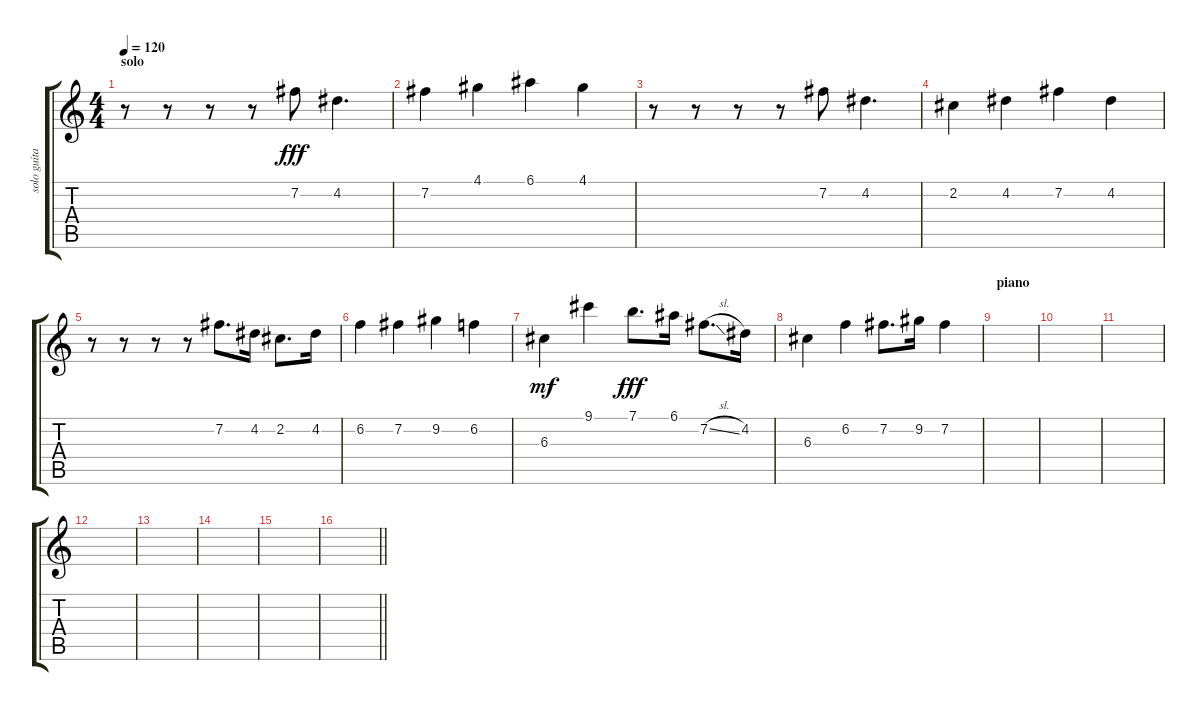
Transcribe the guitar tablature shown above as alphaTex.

\track ("solo guitar" "solo guita") {instrument electricguitarclean}
\staff {score tabs}
\tuning (E4 B3 G3 D3 A2 D2) {hide}
\ts (4 4)
\section ("" "solo")
\tempo 120
\clef g2
\ks c
r.8{dy fff} r.8 r.8 r.8 7.2.8 4.2.4{d} |
7.2.4 4.1.4 6.1.4 4.1.4 |
r.8 r.8 r.8 r.8 7.2.8 4.2.4{d} |
2.2.4 4.2.4 7.2.4 4.2.4 |
r.8 r.8 r.8 r.8 7.2.8{d} 4.2.16 2.2.8{d} 4.2.16 |
6.2.4 7.2.4 9.2.4 6.2.4 |
6.3.4{dy mf} 9.1.4 7.1.8{d dy fff} 6.1.16 7.2{sl}.8{d} 4.2.16 |
6.3.4 6.2.4 7.2.8{d} 9.2.16 7.2.4 |
\section ("" "piano")
|
|
|
|
|
|
|
\barLineRight lightlight
